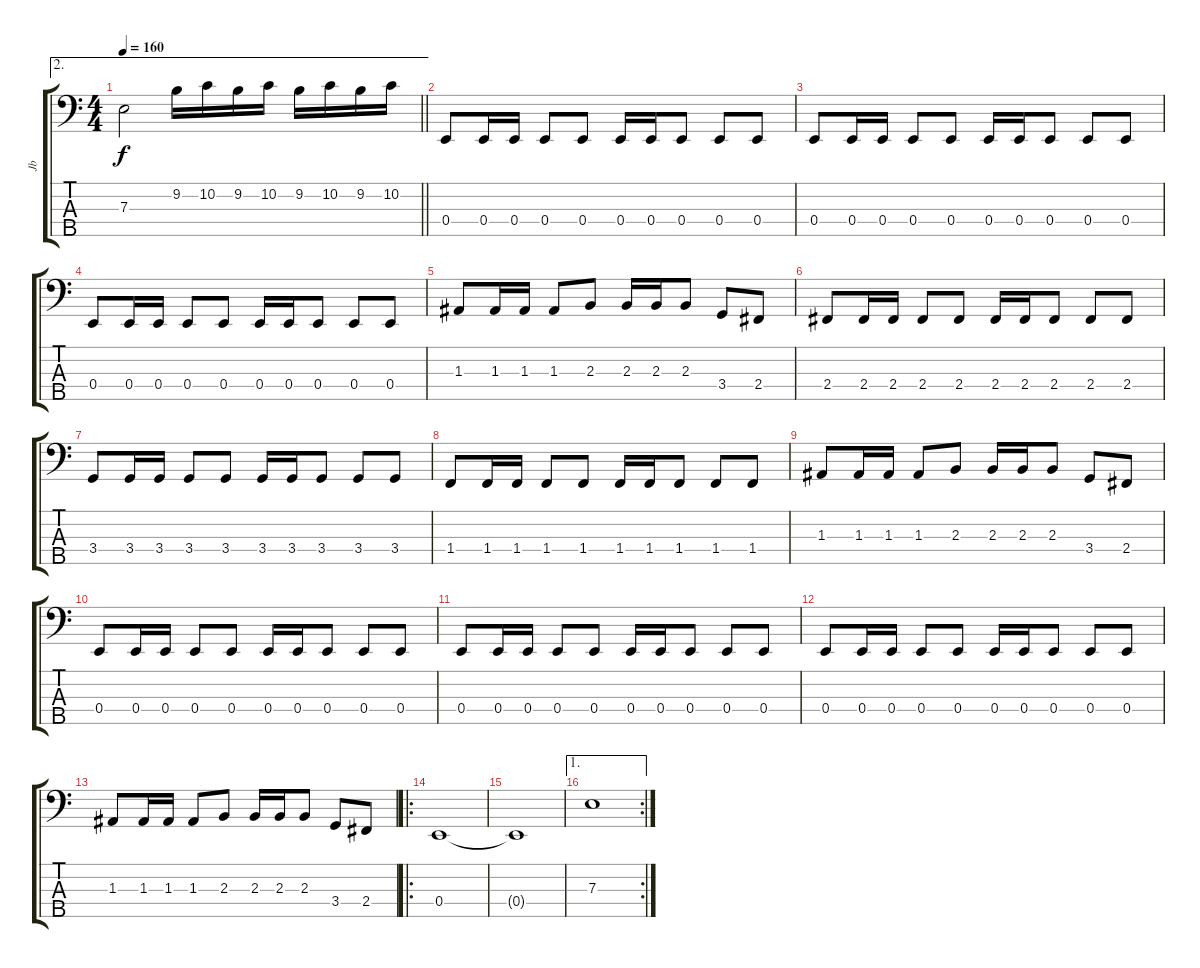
\track ("Jb" "Jb") {instrument electricbasspick}
\staff {score tabs}
\tuning (G2 D2 A1 E1 B0) {hide}
\ae 2
\ts (4 4)
\tempo 160
\clef f4
\barLineRight lightlight
\ks c
7.3.2{dy f} 9.2.16 10.2.16 9.2.16 10.2.16 9.2.16 10.2.16 9.2.16 10.2.16 |
0.4.8 0.4.16 0.4.16 0.4.8 0.4.8 0.4.16 0.4.16 0.4.8 0.4.8 0.4.8 |
0.4.8 0.4.16 0.4.16 0.4.8 0.4.8 0.4.16 0.4.16 0.4.8 0.4.8 0.4.8 |
0.4.8 0.4.16 0.4.16 0.4.8 0.4.8 0.4.16 0.4.16 0.4.8 0.4.8 0.4.8 |
1.3.8 1.3.16 1.3.16 1.3.8 2.3.8 2.3.16 2.3.16 2.3.8 3.4.8 2.4.8 |
2.4.8 2.4.16 2.4.16 2.4.8 2.4.8 2.4.16 2.4.16 2.4.8 2.4.8 2.4.8 |
3.4.8 3.4.16 3.4.16 3.4.8 3.4.8 3.4.16 3.4.16 3.4.8 3.4.8 3.4.8 |
1.4.8 1.4.16 1.4.16 1.4.8 1.4.8 1.4.16 1.4.16 1.4.8 1.4.8 1.4.8 |
1.3.8 1.3.16 1.3.16 1.3.8 2.3.8 2.3.16 2.3.16 2.3.8 3.4.8 2.4.8 |
0.4.8 0.4.16 0.4.16 0.4.8 0.4.8 0.4.16 0.4.16 0.4.8 0.4.8 0.4.8 |
0.4.8 0.4.16 0.4.16 0.4.8 0.4.8 0.4.16 0.4.16 0.4.8 0.4.8 0.4.8 |
0.4.8 0.4.16 0.4.16 0.4.8 0.4.8 0.4.16 0.4.16 0.4.8 0.4.8 0.4.8 |
1.3.8 1.3.16 1.3.16 1.3.8 2.3.8 2.3.16 2.3.16 2.3.8 3.4.8 2.4.8 |
\ro
0.4.1 |
0.4{t}.1 |
\ae 1
\rc 2
7.3.1
